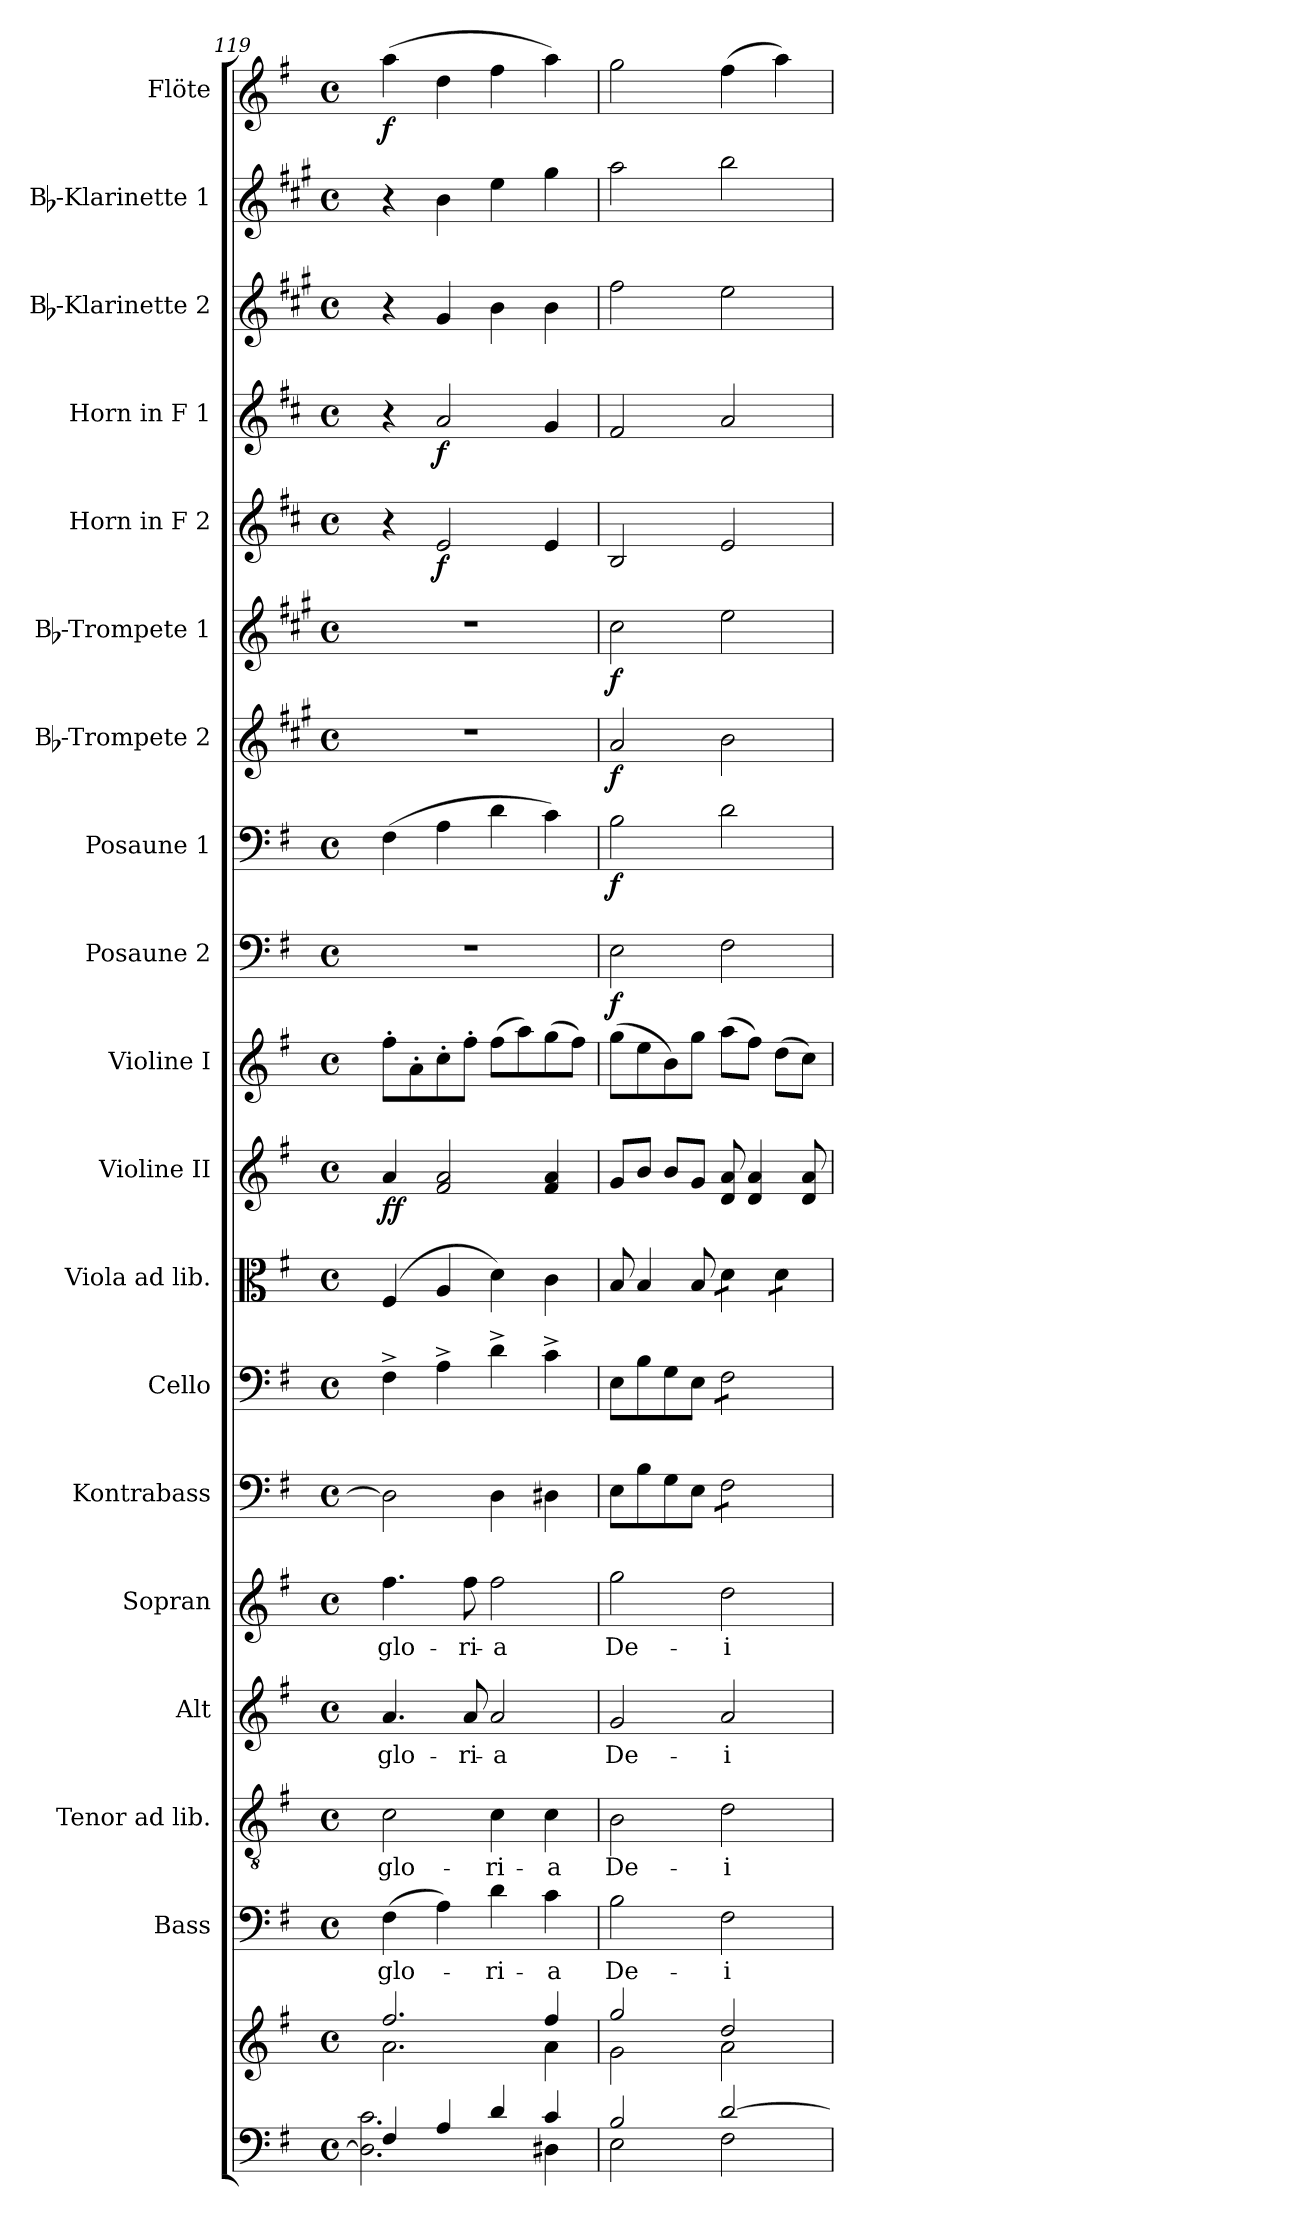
**kern	**kern	**kern	**text	**kern	**text	**kern	**text	**kern	**text	**kern	**kern	**kern	**kern	**dynam	**kern	**kern	**dynam	**kern	**dynam	**kern	**dynam	**kern	**dynam	**kern	**dynam	**kern	**dynam	**kern	**kern	**kern	**dynam
*part19	*part19	*part18	*part18	*part17	*part17	*part16	*part16	*part15	*part15	*part14	*part13	*part12	*part11	*part11	*part10	*part9	*part9	*part8	*part8	*part7	*part7	*part6	*part6	*part5	*part5	*part4	*part4	*part3	*part2	*part1	*part1
*staff20	*staff19	*staff18	*staff18	*staff17	*staff17	*staff16	*staff16	*staff15	*staff15	*staff14	*staff13	*staff12	*staff11	*staff11	*staff10	*staff9	*staff9	*staff8	*staff8	*staff7	*staff7	*staff6	*staff6	*staff5	*staff5	*staff4	*staff4	*staff3	*staff2	*staff1	*staff1
*	*	*I"Bass	*	*I"Tenor ad lib.	*	*I"Alt	*	*I"Sopran	*	*I"Kontrabass	*I"Cello	*I"Viola ad lib.	*I"Violine II	*	*I"Violine I	*I"Posaune 2	*	*I"Posaune 1	*	*I"Bb-Trompete 2	*	*I"Bb-Trompete 1	*	*I"Horn in F 2	*	*I"Horn in F 1	*	*I"Bb-Klarinette 2	*I"Bb-Klarinette 1	*I"Flöte	*
*	*	*I'B.	*	*I'T.	*	*I'A.	*	*I'S.	*	*I'Kb.	*	*I'Vla.	*I'Vl. II	*	*I'Vl. I	*I'Pos. 2	*	*I'Pos. 1	*	*I'Bb Trp. 2	*	*I'Bb Trp. 1	*	*	*	*	*	*I'Bb Kl. 2	*I'Bb Kl. 1	*I'Fl.	*
*clefF4	*clefG2	*clefF4	*	*clefGv2	*	*clefG2	*	*clefG2	*	*clefF4	*clefF4	*clefC3	*clefG2	*	*clefG2	*clefF4	*	*clefF4	*	*clefG2	*	*clefG2	*	*clefG2	*	*clefG2	*	*clefG2	*clefG2	*clefG2	*
*	*	*	*	*	*	*	*	*	*	*ITrd7c12	*	*	*	*	*	*	*	*	*	*ITrd1c2	*	*ITrd1c2	*	*ITrd4c7	*	*ITrd4c7	*	*ITrd1c2	*ITrd1c2	*	*
*k[f#]	*k[f#]	*k[f#]	*	*k[f#]	*	*k[f#]	*	*k[f#]	*	*k[f#]	*k[f#]	*k[f#]	*k[f#]	*	*k[f#]	*k[f#]	*	*k[f#]	*	*k[f#]	*	*k[f#]	*	*k[f#]	*	*k[f#]	*	*k[f#]	*k[f#]	*k[f#]	*
*G:	*G:	*G:	*	*G:	*	*G:	*	*G:	*	*G:	*G:	*G:	*G:	*	*G:	*G:	*	*G:	*	*G:	*	*G:	*	*G:	*	*G:	*	*G:	*G:	*G:	*
*M4/4	*M4/4	*M4/4	*	*M4/4	*	*M4/4	*	*M4/4	*	*M4/4	*M4/4	*M4/4	*M4/4	*	*M4/4	*M4/4	*	*M4/4	*	*M4/4	*	*M4/4	*	*M4/4	*	*M4/4	*	*M4/4	*M4/4	*M4/4	*
*met(c)	*met(c)	*met(c)	*	*met(c)	*	*met(c)	*	*met(c)	*	*met(c)	*met(c)	*met(c)	*met(c)	*	*met(c)	*met(c)	*	*met(c)	*	*met(c)	*	*met(c)	*	*met(c)	*	*met(c)	*	*met(c)	*met(c)	*met(c)	*
=119	=119	=119	=119	=119	=119	=119	=119	=119	=119	=119	=119	=119	=119	=119	=119	=119	=119	=119	=119	=119	=119	=119	=119	=119	=119	=119	=119	=119	=119	=119	=119
*^	*^	*	*	*	*	*	*	*	*	*	*	*	*	*	*	*	*	*	*	*	*	*	*	*	*	*	*	*	*	*	*
!	!	!	!	!	!LO:LY:b	!	!LO:LY:b	!	!LO:LY:b	!	!LO:LY:b	!	!	!	!	!LO:DY:b	!	!	!	!	!	!	!	!	!	!	!	!	!	!	!	!	!LO:DY:b
4F#/	2.D\] 2.c\	2.ff#/	2.a\	(>4F#\	glo-	2c\	glo-	4.a/	glo-	4.ff#\	glo-	2DD\]	4F#^>\	(4F#/	4a/	ff	8ff#'>\L	1r	.	(>4F#\	.	1r	.	1r	.	4r	.	4r	.	4r	4r	(>4aa\	f
.	.	.	.	.	.	.	.	.	.	.	.	.	.	.	.	.	8a'>\	.	.	.	.	.	.	.	.	.	.	.	.	.	.	.	.
!	!	!	!	!	!	!	!	!	!	!	!	!	!	!	!	!	!	!	!	!	!	!	!	!	!	!	!LO:DY:b	!	!LO:DY:b	!	!	!	!
4A/	.	.	.	4A\)	.	.	.	.	.	.	.	.	4A^>\	4A/	2f#/ 2a/	.	8cc'>\	.	.	4A\	.	.	.	.	.	2A/	f	2d/	f	4f#/	4a\	4dd\	.
!	!	!	!	!	!	!	!	!	!LO:LY:b	!	!LO:LY:b	!	!	!	!	!	!	!	!	!	!	!	!	!	!	!	!	!	!	!	!	!	!
.	.	.	.	.	.	.	.	8a/	-ri-	8ff#\	-ri-	.	.	.	.	.	8ff#'>\J	.	.	.	.	.	.	.	.	.	.	.	.	.	.	.	.
!	!	!	!	!	!LO:LY:b	!	!LO:LY:b	!	!LO:LY:b	!	!LO:LY:b	!	!	!	!	!	!	!	!	!	!	!	!	!	!	!	!	!	!	!	!	!	!
4d/	.	.	.	4d\	-ri-	4c\	-ri-	2a/	-a	2ff#\	-a	4DD\	4d^>\	4d\)	.	.	(>8ff#\L	.	.	4d\	.	.	.	.	.	.	.	.	.	4a\	4dd\	4ff#\	.
.	.	.	.	.	.	.	.	.	.	.	.	.	.	.	.	.	8aa\)	.	.	.	.	.	.	.	.	.	.	.	.	.	.	.	.
!	!	!	!	!	!LO:LY:b	!	!LO:LY:b	!	!	!	!	!	!	!	!	!	!	!	!	!	!	!	!	!	!	!	!	!	!	!	!	!	!
4c/	4D#X\	4ff#/	4a\	4c\	-a	4c\	-a	.	.	.	.	4DD#X\	4c^>\	4c\	4f#/ 4a/	.	(>8gg\	.	.	4c\)	.	.	.	.	.	4A/	.	4c/	.	4a\	4ff#\	4aa\)	.
.	.	.	.	.	.	.	.	.	.	.	.	.	.	.	.	.	8ff#\J)	.	.	.	.	.	.	.	.	.	.	.	.	.	.	.	.
=120	=120	=120	=120	=120	=120	=120	=120	=120	=120	=120	=120	=120	=120	=120	=120	=120	=120	=120	=120	=120	=120	=120	=120	=120	=120	=120	=120	=120	=120	=120	=120	=120	=120
!	!	!	!	!	!LO:LY:b	!	!LO:LY:b	!	!LO:LY:b	!	!LO:LY:b	!	!	!	!	!	!	!	!LO:DY:b	!	!LO:DY:b	!	!LO:DY:b	!	!LO:DY:b	!	!	!	!	!	!	!	!
2B/	2E\	2gg/	2g\	2B\	De-	2B\	De-	2g/	De-	2gg\	De-	8EE\L	8E\L	8B/	8g/L	.	(>8gg\L	2E\	f	2B\	f	2g/	f	2b\	f	2E/	.	2B/	.	2ee\	2gg\	2gg\	.
.	.	.	.	.	.	.	.	.	.	.	.	8BB\	8B\	4B/	8b/J	.	8ee\	.	.	.	.	.	.	.	.	.	.	.	.	.	.	.	.
.	.	.	.	.	.	.	.	.	.	.	.	8GG\	8G\	.	8b/L	.	8b\)	.	.	.	.	.	.	.	.	.	.	.	.	.	.	.	.
.	.	.	.	.	.	.	.	.	.	.	.	8EE\J	8E\J	8B/	8g/J	.	8gg\J	.	.	.	.	.	.	.	.	.	.	.	.	.	.	.	.
!	!	!	!	!	!LO:LY:b	!	!LO:LY:b	!	!LO:LY:b	!	!LO:LY:b	!	!	!	!	!	!	!	!	!	!	!	!	!	!	!	!	!	!	!	!	!	!
*	*	*	*	*	*	*	*	*	*	*	*	*tremolo	*	*	*	*	*	*	*	*	*	*	*	*	*	*	*	*	*	*	*	*	*
*	*	*	*	*	*	*	*	*	*	*	*	*	*tremolo	*	*	*	*	*	*	*	*	*	*	*	*	*	*	*	*	*	*	*	*
*	*	*	*	*	*	*	*	*	*	*	*	*	*	*tremolo	*	*	*	*	*	*	*	*	*	*	*	*	*	*	*	*	*	*	*
[>2d/	2F#\	2dd/	2a\	2F#\	-i	2d\	-i	2a/	-i	2dd\	-i	8FF#\L	8F#\L	8d\L	8d/ 8a/	.	(>8aa\L	2F#\	.	2d\	.	2a\	.	2dd\	.	2A/	.	2d/	.	2dd\	2aa\	(>4ff#\	.
.	.	.	.	.	.	.	.	.	.	.	.	8FF#\	8F#\	8d\J	4d/ 4a/	.	8ff#\J)	.	.	.	.	.	.	.	.	.	.	.	.	.	.	.	.
.	.	.	.	.	.	.	.	.	.	.	.	8FF#\	8F#\	8d\L	.	.	(>8dd\L	.	.	.	.	.	.	.	.	.	.	.	.	.	.	4aa\)	.
.	.	.	.	.	.	.	.	.	.	.	.	8FF#\J	8F#\J	8d\J	8d/ 8a/	.	8cc\J)	.	.	.	.	.	.	.	.	.	.	.	.	.	.	.	.
*	*	*	*	*	*	*	*	*	*	*	*	*	*	*Xtremolo	*	*	*	*	*	*	*	*	*	*	*	*	*	*	*	*	*	*	*
*	*	*	*	*	*	*	*	*	*	*	*	*	*Xtremolo	*	*	*	*	*	*	*	*	*	*	*	*	*	*	*	*	*	*	*	*
*	*	*	*	*	*	*	*	*	*	*	*	*Xtremolo	*	*	*	*	*	*	*	*	*	*	*	*	*	*	*	*	*	*	*	*	*
*v	*v	*	*	*	*	*	*	*	*	*	*	*	*	*	*	*	*	*	*	*	*	*	*	*	*	*	*	*	*	*	*	*	*
*	*v	*v	*	*	*	*	*	*	*	*	*	*	*	*	*	*	*	*	*	*	*	*	*	*	*	*	*	*	*	*	*	*
=	=	=	=	=	=	=	=	=	=	=	=	=	=	=	=	=	=	=	=	=	=	=	=	=	=	=	=	=	=	=	=
*-	*-	*-	*-	*-	*-	*-	*-	*-	*-	*-	*-	*-	*-	*-	*-	*-	*-	*-	*-	*-	*-	*-	*-	*-	*-	*-	*-	*-	*-	*-	*-
